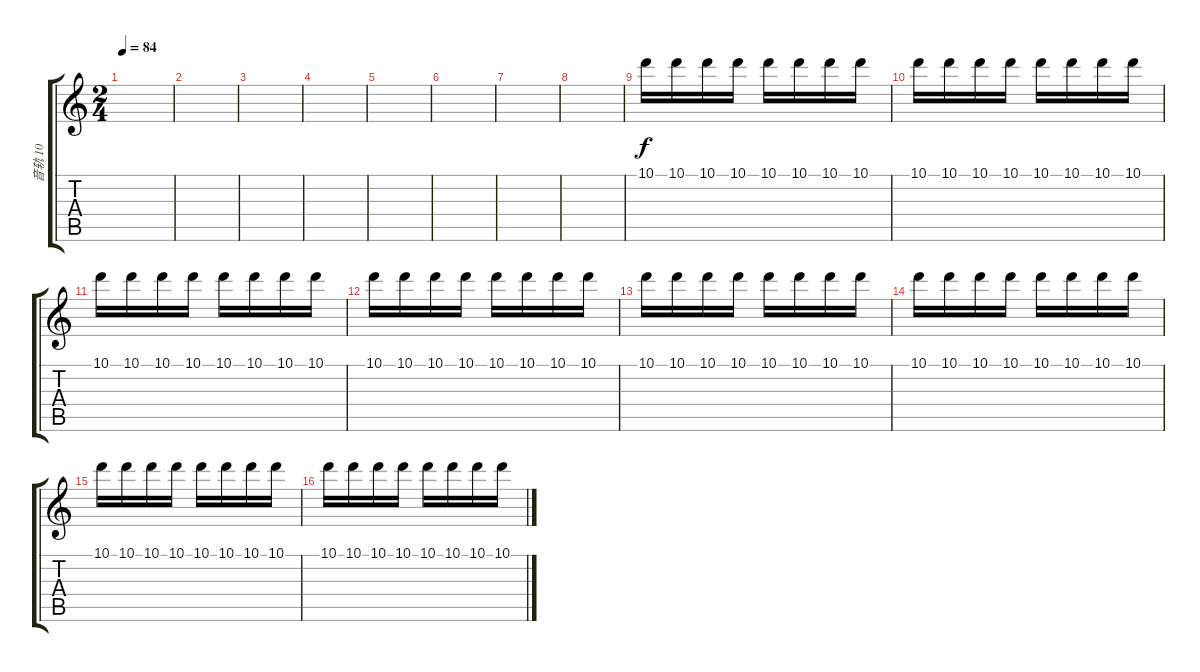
\track ("音轨 10" "音轨 10") {instrument acousticguitarsteel}
\staff {score tabs}
\tuning (E4 B3 G3 D3 A2 E2) {hide}
\ts (2 4)
\tempo 84
\clef g2
\ks c
|
|
|
|
|
|
|
|
10.1.16 10.1.16 10.1.16 10.1.16 10.1.16 10.1.16 10.1.16 10.1.16 |
10.1.16 10.1.16 10.1.16 10.1.16 10.1.16 10.1.16 10.1.16 10.1.16 |
10.1.16 10.1.16 10.1.16 10.1.16 10.1.16 10.1.16 10.1.16 10.1.16 |
10.1.16 10.1.16 10.1.16 10.1.16 10.1.16 10.1.16 10.1.16 10.1.16 |
10.1.16 10.1.16 10.1.16 10.1.16 10.1.16 10.1.16 10.1.16 10.1.16 |
10.1.16 10.1.16 10.1.16 10.1.16 10.1.16 10.1.16 10.1.16 10.1.16 |
10.1.16 10.1.16 10.1.16 10.1.16 10.1.16 10.1.16 10.1.16 10.1.16 |
10.1.16 10.1.16 10.1.16 10.1.16 10.1.16 10.1.16 10.1.16 10.1.16
